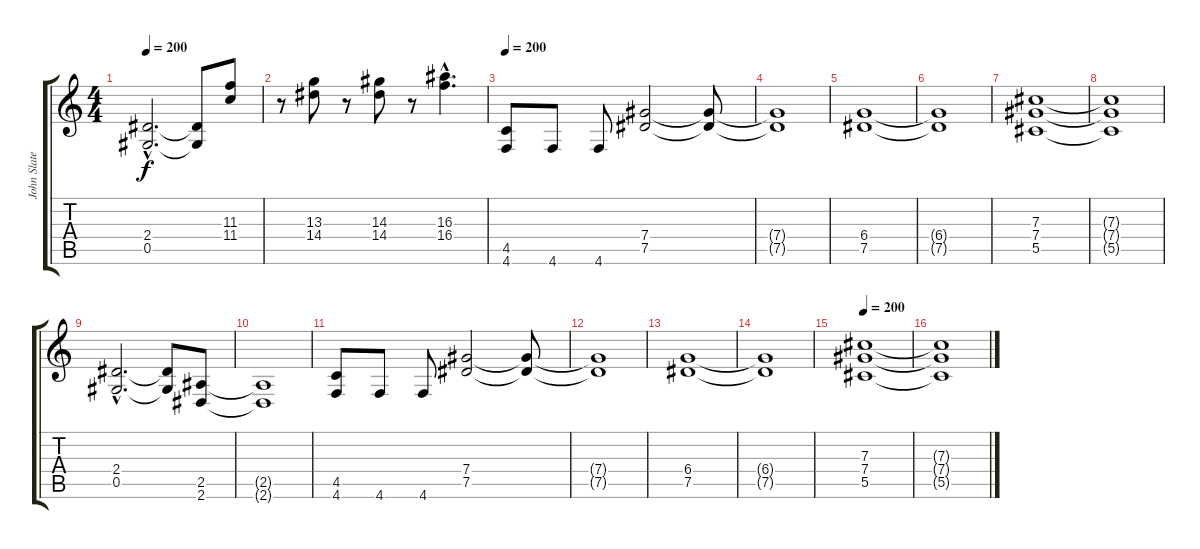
\track ("John Slater" "John Slate") {instrument distortionguitar}
\staff {score tabs}
\tuning (Eb4 Bb3 Gb3 Db3 Ab2 Db2) {hide}
\ts (4 4)
\tempo 200
\clef g2
\ks c
(2.4{hac} 0.5{hac}).2{d dy f} (2.4{t} 0.5{t}).8 (11.3 11.4).8 |
r.8 (13.3 14.4).8 r.8 (14.3 14.4).8 r.8 (16.3{hac} 16.4{hac}).4{d} |
\tempo 200
(4.5 4.6).8 4.6.8 4.6.8 (7.4 7.5).2 (7.4{t} 7.5{t}).8 |
(7.4{t} 7.5{t}).1 |
(6.4 7.5).1 |
(6.4{t} 7.5{t}).1 |
(7.3 7.4 5.5).1 |
(7.3{t} 7.4{t} 5.5{t}).1 |
(2.4{hac} 0.5{hac}).2{d} (2.4{t} 0.5{t}).8 (2.5 2.6).8 |
(2.5{t} 2.6{t}).1 |
(4.5 4.6).8 4.6.8 4.6.8 (7.4 7.5).2 (7.4{t} 7.5{t}).8 |
(7.4{t} 7.5{t}).1 |
(6.4 7.5).1 |
(6.4{t} 7.5{t}).1 |
\tempo 200
(7.3 7.4 5.5).1 |
(7.3{t} 7.4{t} 5.5{t}).1
